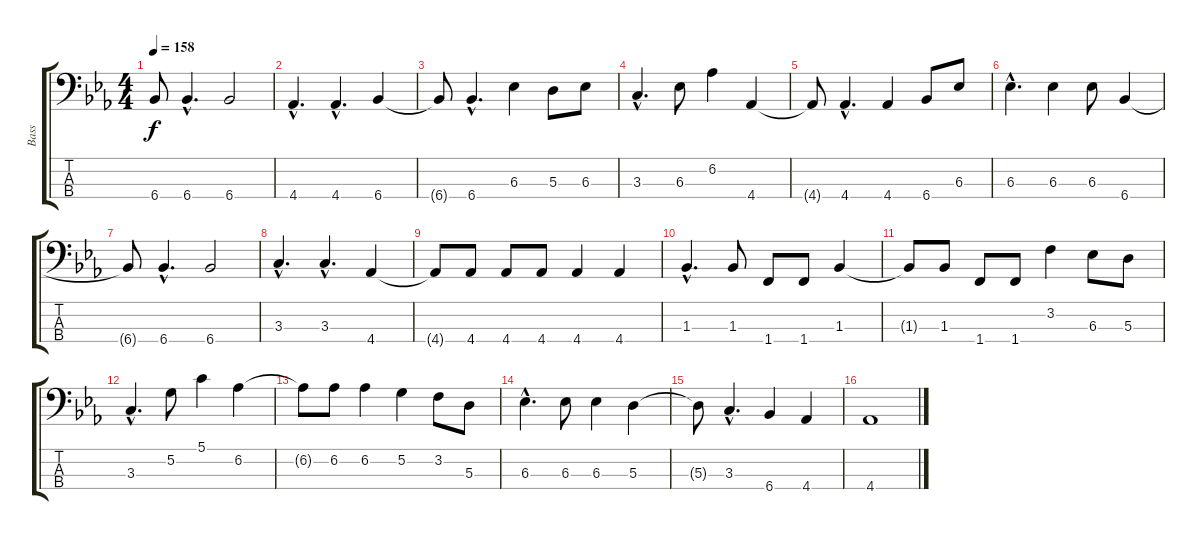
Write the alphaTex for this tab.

\track ("Bass" "Bass") {instrument electricbassfinger}
\staff {score tabs}
\tuning (G2 D2 A1 E1) {hide}
\ts (4 4)
\tempo 158
\clef f4
\ks eb
6.4{t}.8{dy f} 6.4{hac}.4{d} 6.4.2 |
4.4{hac}.4{d} 4.4{hac}.4{d} 6.4.4 |
6.4{t}.8 6.4{hac}.4{d} 6.3.4 5.3.8 6.3.8 |
3.3{hac}.4{d} 6.3.8 6.2.4 4.4.4 |
4.4{t}.8 4.4{hac}.4{d} 4.4.4 6.4.8 6.3.8 |
6.3{hac}.4{d} 6.3.4 6.3.8 6.4.4 |
6.4{t}.8 6.4{hac}.4{d} 6.4.2 |
3.3{hac}.4{d} 3.3{hac}.4{d} 4.4.4 |
4.4{t}.8 4.4.8 4.4.8 4.4.8 4.4.4 4.4.4 |
1.3{hac}.4{d} 1.3.8 1.4.8 1.4.8 1.3.4 |
1.3{t}.8 1.3.8 1.4.8 1.4.8 3.2.4 6.3.8 5.3.8 |
3.3{hac}.4{d} 5.2.8 5.1.4 6.2.4 |
6.2{t}.8 6.2.8 6.2.4 5.2.4 3.2.8 5.3.8 |
6.3{hac}.4{d} 6.3.8 6.3.4 5.3.4 |
5.3{t}.8 3.3{hac}.4{d} 6.4.4 4.4.4 |
4.4.1
